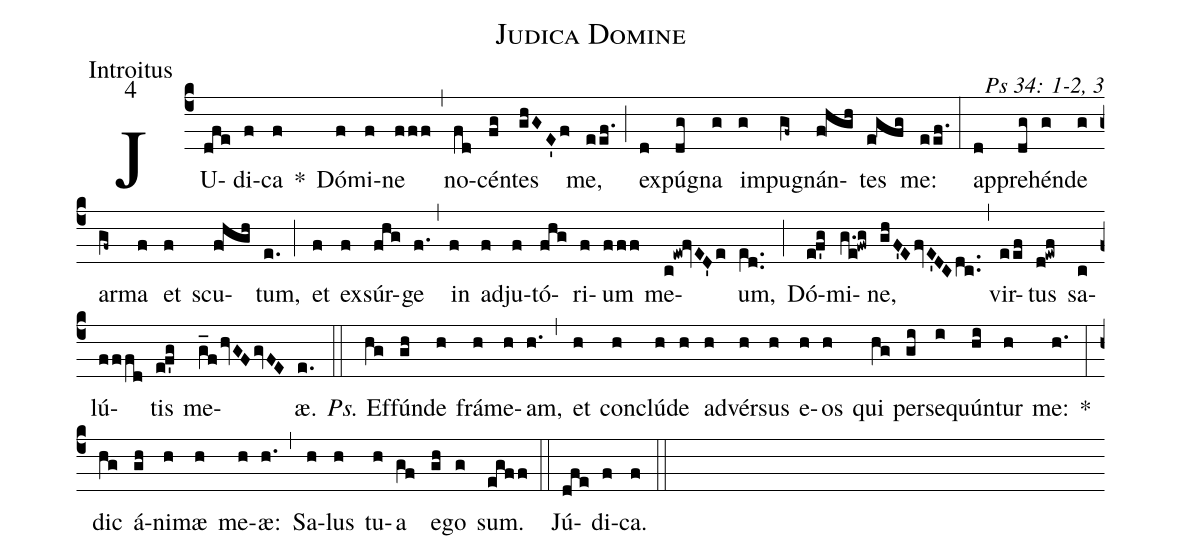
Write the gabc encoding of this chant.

name: Judica Domine;
office-part: Introitus;
mode: 4;
commentary: Ps 34: 1-2, 3;
%%
(c4) JU(dfe)di(f)ca(f) *() Dó(f)mi(f)ne(fff) (,) no(fd)cén(fg)tes(ghGE'f) me,(eef.) (;) ex(d)pú(dg)gna(g) im(g)pu(gf~)gnán(f!hgh)tes(e!gfg) me:(eef.) (:)
ap(d)pre(dg)hén(g)de(g) ar(gf~)ma(f) et(f) scu(f!hgh)tum,(e.) (;) et(f) ex(f)súr(fhg)ge(f.) (,) in(f) ad(f)ju(f)tó(fhg)ri(f)um(fff) me(c!ew!fvED'e)um,(e[ll:1]d..) (;) Dó(ef'g)mi(g.e!fwg)ne,(ghF'EfvE'DCdc..) (,) vir(eef)tus(d!ewf) sa(c)lú(fffd)tis(ef'g) me(g_fhvGFgvFE)æ.(e.) (::)
<i>Ps.</i> Ef(hg)fún(gh)de(h) frá(h)me(h)am,(h.) (,) et(h) con(h)clú(h)de(h) ad(h)vér(h)sus(h) e(h)os(h) qui(hg) per(gi)se(i)quún(hi)tur(h) me:(h.) *(:)
dic(hg) á(gh)ni(h)mæ(h) me(h)æ:(h.) (,) Sa(h)lus(h) tu(h)a(gf) e(gh)go(g) sum.(egff) (::)
Jú(dfe)di(f)ca.(f) (::)
